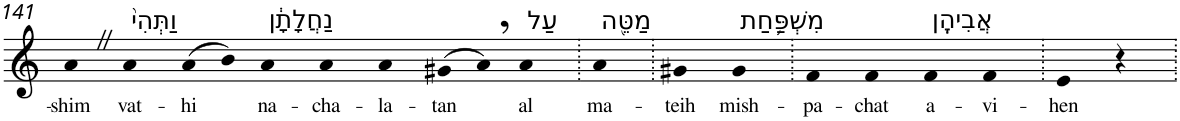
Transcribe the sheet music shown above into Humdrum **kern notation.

**kern	**text
*part1	*part1
*staff1	*staff1
*I"Piano	*
*I'Pno	*
!!LO:PB:g=z
*clefG2	*
*k[]	*
=141	=141
!	!LO:LY:b
4aZ	-shim
!LO:TX:a:t=וַתְּהִי֙	!
!	!LO:LY:b
4a	vat-
!	!LO:LY:b
(>8a	-hi
8b)	.
!LO:TX:a:t=נַחֲלָתָ֔ן	!
!	!LO:LY:b
4a	na-
!	!LO:LY:b
4a	-cha-
!	!LO:LY:b
4a	-la-
!	!LO:LY:b
(>8g#X	-tan
8a,)	.
!LO:TX:a:t=עַל	!
!	!LO:LY:b
4a	al
=142.	=142.
!LO:TX:a:t=מַטֵּ֖ה	!
!	!LO:LY:b
4a	ma-
=143.	=143.
!	!LO:LY:b
4g#X	-teih
!LO:TX:a:t=מִשְׁפַּ֥חַת	!
!	!LO:LY:b
4g#	mish-
=144.	=144.
!	!LO:LY:b
4f	-pa-
!	!LO:LY:b
4f	-chat
!LO:TX:a:t=אֲבִיהֶֽן	!
!	!LO:LY:b
4f	a-
!	!LO:LY:b
4f	-vi-
=145.	=145.
!	!LO:LY:b
4e	-hen
4r	.
=.	=.
*-	*-
